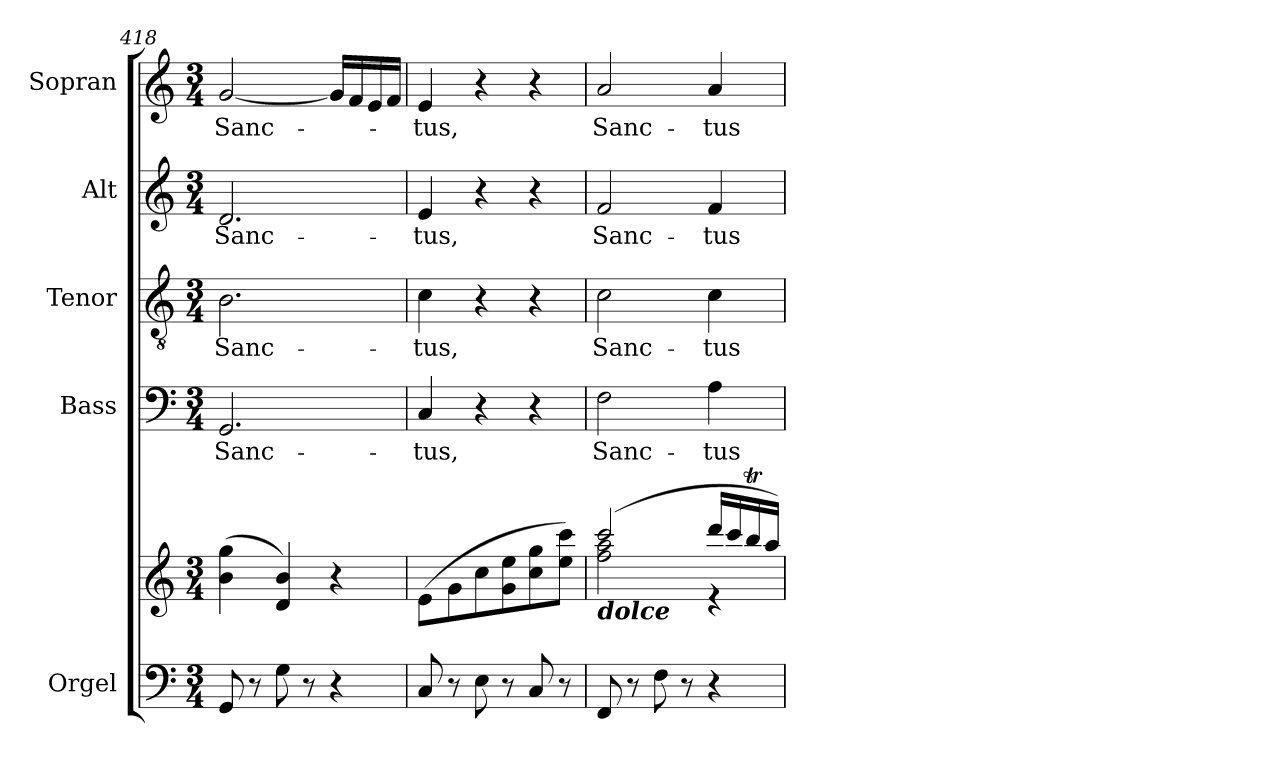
**kern	**kern	**kern	**text	**kern	**text	**kern	**text	**kern	**text
*part5	*part5	*part4	*part4	*part3	*part3	*part2	*part2	*part1	*part1
*staff6	*staff5	*staff4	*staff4	*staff3	*staff3	*staff2	*staff2	*staff1	*staff1
*I"Orgel	*	*I"Bass	*	*I"Tenor	*	*I"Alt	*	*I"Sopran	*
*I'Org.	*	*I'B.	*	*I'T.	*	*I'A.	*	*I'S.	*
*clefF4	*clefG2	*clefF4	*	*clefGv2	*	*clefG2	*	*clefG2	*
*k[]	*k[]	*k[]	*	*k[]	*	*k[]	*	*k[]	*
*C:	*C:	*C:	*	*C:	*	*C:	*	*C:	*
*M3/4	*M3/4	*M3/4	*	*M3/4	*	*M3/4	*	*M3/4	*
=418	=418	=418	=418	=418	=418	=418	=418	=418	=418
!	!	!	!LO:LY:b	!	!LO:LY:b	!	!LO:LY:b	!	!LO:LY:b
8GG/	(>4b\ 4gg\	2.GG/	Sanc-	2.B\	Sanc-	2.d/	Sanc-	[2g/	Sanc-
8r	.	.	.	.	.	.	.	.	.
8G\	4d/ 4b/)	.	.	.	.	.	.	.	.
8r	.	.	.	.	.	.	.	.	.
4r	4r	.	.	.	.	.	.	16g/LL]	.
.	.	.	.	.	.	.	.	16f/	.
.	.	.	.	.	.	.	.	16e/	.
.	.	.	.	.	.	.	.	16f/JJ	.
=419	=419	=419	=419	=419	=419	=419	=419	=419	=419
!	!	!	!LO:LY:b	!	!LO:LY:b	!	!LO:LY:b	!	!LO:LY:b
8C/	(>8e\L	4C/	-tus,	4c\	-tus,	4e/	-tus,	4e/	-tus,
8r	8g\	.	.	.	.	.	.	.	.
8E\	8cc\	4r	.	4r	.	4r	.	4r	.
8r	8g\ 8ee\	.	.	.	.	.	.	.	.
8C/	8cc\ 8gg\	4r	.	4r	.	4r	.	4r	.
8r	8ee\ 8ccc\J)	.	.	.	.	.	.	.	.
=420	=420	=420	=420	=420	=420	=420	=420	=420	=420
*	*^	*	*	*	*	*	*	*	*
!	!LO:TX:b:Bi:t=dolce	!	!	!	!	!	!	!	!	!
!	!	!	!	!LO:LY:b	!	!LO:LY:b	!	!LO:LY:b	!	!LO:LY:b
8FF/	(<2ccc/	2ff\ 2aa\	2F\	Sanc-	2c\	Sanc-	2f/	Sanc-	2a/	Sanc-
8r	.	.	.	.	.	.	.	.	.	.
8F\	.	.	.	.	.	.	.	.	.	.
8r	.	.	.	.	.	.	.	.	.	.
!	!	!	!	!LO:LY:b	!	!LO:LY:b	!	!LO:LY:b	!	!LO:LY:b
4r	16ddd/LL	4re	4A\	-tus	4c\	-tus	4f/	-tus	4a/	-tus
.	16ccc/	.	.	.	.	.	.	.	.	.
.	16bbt/	.	.	.	.	.	.	.	.	.
.	16aa/JJ)	.	.	.	.	.	.	.	.	.
*	*v	*v	*	*	*	*	*	*	*	*
=	=	=	=	=	=	=	=	=	=
*-	*-	*-	*-	*-	*-	*-	*-	*-	*-
